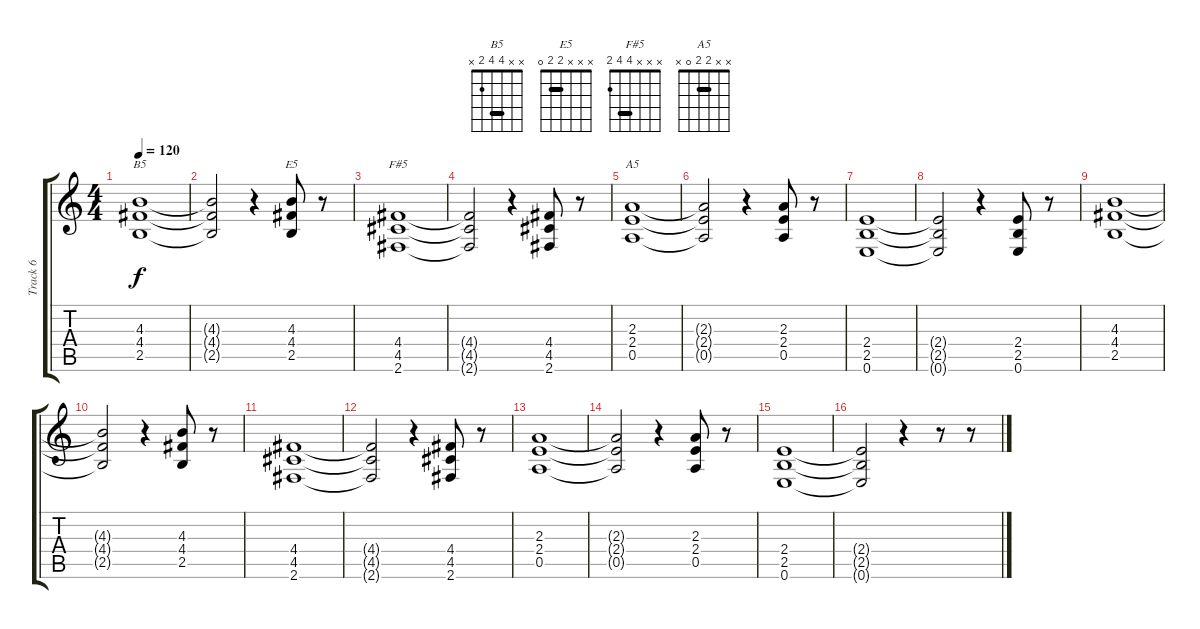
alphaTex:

\track ("Track 6" "Track 6") {instrument distortionguitar}
\staff {score tabs}
\tuning (E4 B3 G3 D3 A2 E2) {hide}
\chord ("B5" x x 4 4 2 x) {barre 4}
\chord ("E5" x x x 2 2 0) {barre 2}
\chord ("F#5" x x x 4 4 2) {barre 4}
\chord ("A5" x x 2 2 0 x) {barre 2}
\ts (4 4)
\tempo 120
\clef g2
\ks c
(4.3 4.4 2.5).1{ch "B5" dy f} |
(4.3{t} 4.4{t} 2.5{t}).2 r.4 (4.3 4.4 2.5).8{ch "E5"} r.8 |
(4.4 4.5 2.6).1{ch "F#5"} |
(4.4{t} 4.5{t} 2.6{t}).2 r.4 (4.4 4.5 2.6).8 r.8 |
(2.3 2.4 0.5).1{ch "A5"} |
(2.3{t} 2.4{t} 0.5{t}).2 r.4 (2.3 2.4 0.5).8 r.8 |
(2.4 2.5 0.6).1 |
(2.4{t} 2.5{t} 0.6{t}).2 r.4 (2.4 2.5 0.6).8 r.8 |
(4.3 4.4 2.5).1 |
(4.3{t} 4.4{t} 2.5{t}).2 r.4 (4.3 4.4 2.5).8 r.8 |
(4.4 4.5 2.6).1 |
(4.4{t} 4.5{t} 2.6{t}).2 r.4 (4.4 4.5 2.6).8 r.8 |
(2.3 2.4 0.5).1 |
(2.3{t} 2.4{t} 0.5{t}).2 r.4 (2.3 2.4 0.5).8 r.8 |
(2.4 2.5 0.6).1 |
(2.4{t} 2.5{t} 0.6{t}).2 r.4 r.8 r.8
